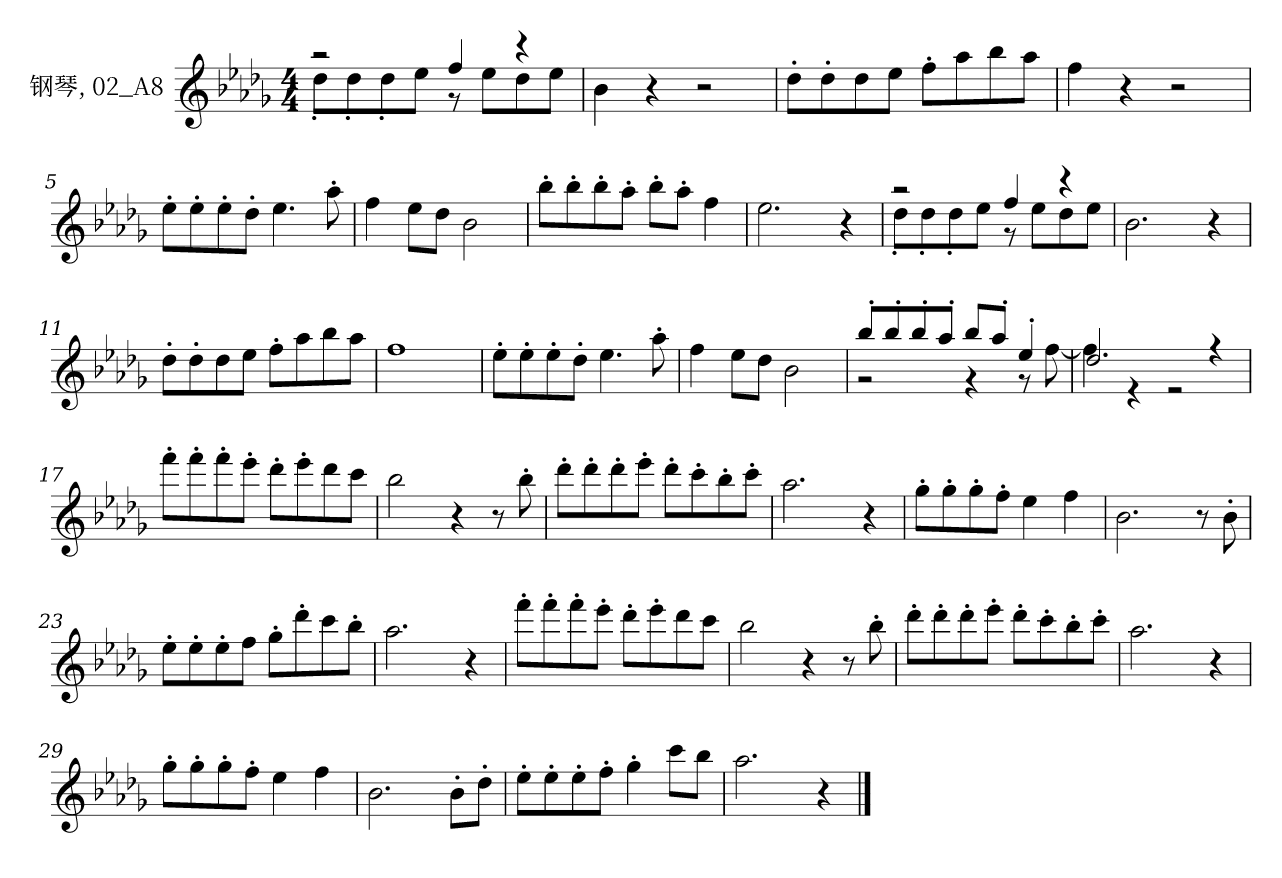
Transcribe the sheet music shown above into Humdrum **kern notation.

**kern
*part1
*staff1
*I"钢琴, 02_A8
*clefG2
*k[b-e-a-d-g-]
*M4/4
*MM120
=1
*^
2r	8dd-'\L
.	8dd-'\
.	8dd-'\
.	8ee-\J
4ff/	8r
.	8ee-\L
4r	8dd-\
.	8ee-\J
*v	*v
=2
4b-\
4r
2r
=3
8dd-'\L
8dd-'\
8dd-\
8ee-\J
8ff'\L
8aa-\
8bb-\
8aa-\J
=4
4ff\
4r
2r
=5
8ee-'\L
8ee-'\
8ee-'\
8dd-'\J
4.ee-\
8aa-'\
=6
4ff\
8ee-\L
8dd-\J
2b-\
!!LO:LB:g=z
=7
8bb-'\L
8bb-'\
8bb-'\
8aa-'\J
8bb-'\L
8aa-'\J
4ff\
=8
2.ee-\
4r
=9
*^
2r	8dd-'\L
.	8dd-'\
.	8dd-'\
.	8ee-\J
4ff/	8r
.	8ee-\L
4r	8dd-\
.	8ee-\J
*v	*v
=10
2.b-\
4r
=11
8dd-'\L
8dd-'\
8dd-\
8ee-\J
8ff'\L
8aa-\
8bb-\
8aa-\J
=12
1ff
!!LO:LB:g=z
=13
8ee-'\L
8ee-'\
8ee-'\
8dd-'\J
4.ee-\
8aa-'\
=14
4ff\
8ee-\L
8dd-\J
2b-\
=15
*^
8bb-'/L	2r
8bb-'/	.
8bb-'/	.
8aa-'/J	.
8bb-/L	4r
8aa-'/J	.
4ee-'/	8r
.	[8ff\
=16	=16
2.dd-/	4ff\]
.	4r
.	2r
4r	.
*v	*v
=17
8fff'\L
8fff'\
8fff'\
8eee-'\J
8ddd-'\L
8eee-'\
8ddd-\
8ccc\J
=18
2bb-\
4r
8r
8bb-'\
!!LO:LB:g=z
=19
8ddd-'\L
8ddd-'\
8ddd-'\
8eee-'\J
8ddd-'\L
8ccc'\
8bb-'\
8ccc'\J
=20
2.aa-\
4r
=21
8gg-'\L
8gg-'\
8gg-'\
8ff'\J
4ee-\
4ff\
=22
2.b-\
8r
8b-'\
=23
8ee-'\L
8ee-'\
8ee-'\
8ff\J
8gg-'\L
8ddd-'\
8ccc\
8bb-'\J
=24
2.aa-\
4r
!!LO:LB:g=z
=25
8fff'\L
8fff'\
8fff'\
8eee-'\J
8ddd-'\L
8eee-'\
8ddd-\
8ccc\J
=26
2bb-\
4r
8r
8bb-'\
=27
8ddd-'\L
8ddd-'\
8ddd-'\
8eee-'\J
8ddd-'\L
8ccc'\
8bb-'\
8ccc'\J
=28
2.aa-\
4r
=29
8gg-'\L
8gg-'\
8gg-'\
8ff'\J
4ee-\
4ff\
=30
2.b-\
8b-'\L
8dd-'\J
!!LO:LB:g=z
=31
8ee-'\L
8ee-'\
8ee-'\
8ff'\J
4gg-'\
8ccc\L
8bb-\J
=32
2.aa-\
4r
==
*-
